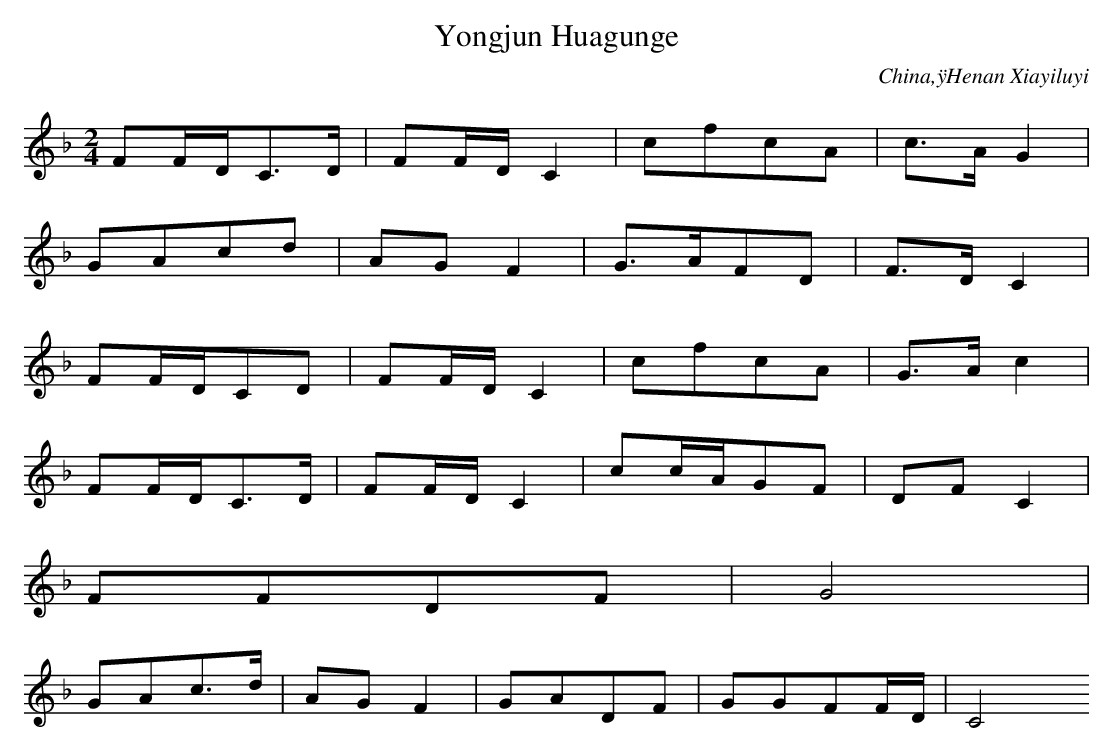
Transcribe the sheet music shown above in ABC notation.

X:1
T: Yongjun Huagunge
O: China,ÿHenan Xiayiluyi
M: 2/4
L: 1/16
K: F
F2FDC3D | F2FDC4 | c2f2c2A2 | c3AG4 |
G2A2c2d2 | A2G2F4 | G3AF2D2 | F3DC4 |
F2FDC2D2 | F2FDC4 | c2f2c2A2 | G3Ac4 |
F2FDC3D | F2FDC4 | c2cAG2F2 | D2F2C4 |
F2F2D2F2 | G8 |
G2A2c3d | A2G2F4 | G2A2D2F2 | G2G2F2FD | C8
